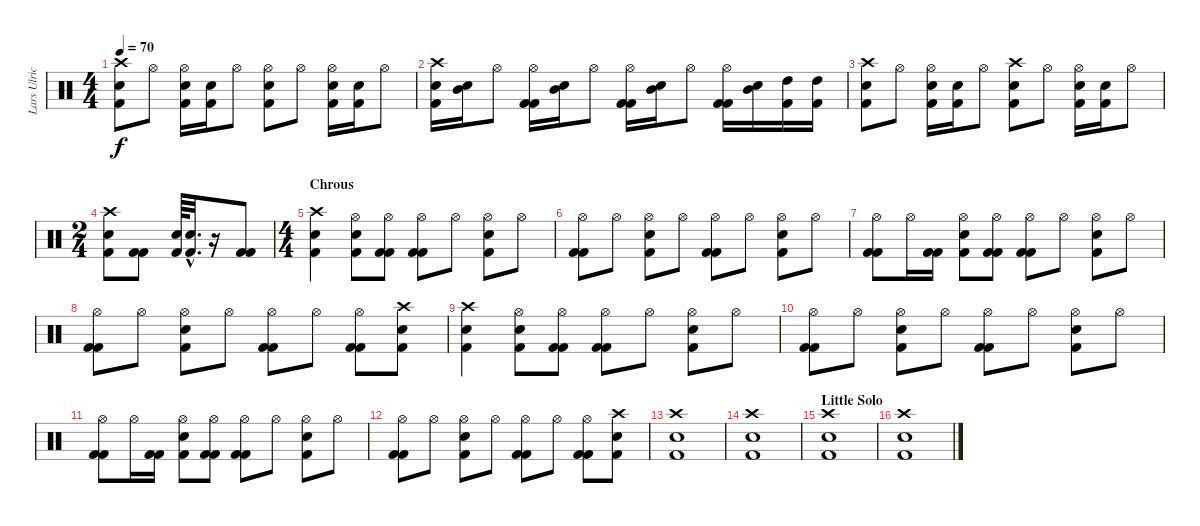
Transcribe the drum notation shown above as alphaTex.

\track ("Lars Ulrich (Drums)" "Lars Ulric") {instrument percussion}
\staff {score}
\articulation defaults
\ts (4 4)
\tempo 70
\clef neutral
\ks c
("Snare (hit) 2" "Kick (hit) 2" "Crash high (hit)").8{dy f} "Hi-Hat (open)".8 ("Snare (hit) 2" "Kick (hit) 2" "Hi-Hat (open)").16 ("Snare (hit) 2" "Kick (hit) 2").16 "Hi-Hat (open)".8 ("Snare (hit) 2" "Kick (hit) 2" "Hi-Hat (open)").8 "Hi-Hat (open)".8 ("Snare (hit) 2" "Kick (hit) 2" "Hi-Hat (open)").16 ("Snare (hit) 2" "Kick (hit) 2").16 "Hi-Hat (open)".8 |
("Snare (hit) 2" "Kick (hit) 2" "Crash high (hit)").16 ("Mid Tom (hit)" "Snare (hit) 2").16 "Hi-Hat (open)".8 ("Kick (hit) 2" "Kick (hit) 2" "Hi-Hat (open)").16 ("Mid Tom (hit)" "Snare (hit) 2").16 "Hi-Hat (open)".8 ("Kick (hit) 2" "Kick (hit) 2" "Hi-Hat (open)").16 ("Mid Tom (hit)" "Snare (hit) 2").16 "Hi-Hat (open)".8 ("Kick (hit) 2" "Kick (hit) 2" "Hi-Hat (open)").16 ("Mid Tom (hit)" "Snare (hit) 2").16 ("High Tom (hit)" "Kick (hit) 2").16 ("High Tom (hit)" "Kick (hit) 2").16 |
("Snare (hit) 2" "Kick (hit) 2" "Crash high (hit)").8 "Hi-Hat (open)".8 ("Snare (hit) 2" "Kick (hit) 2" "Hi-Hat (open)").16 ("Snare (hit) 2" "Kick (hit) 2").16 "Hi-Hat (open)".8 ("Snare (hit) 2" "Kick (hit) 2" "Crash high (hit)").8 "Hi-Hat (open)".8 ("Snare (hit) 2" "Kick (hit) 2" "Hi-Hat (open)").16 ("Snare (hit) 2" "Kick (hit) 2").16 "Hi-Hat (open)".8 |
\ts (2 4)
("Snare (hit) 2" "Kick (hit) 2" "Crash high (hit)").8 ("Kick (hit) 2" "Kick (hit) 2").8 ("Snare (hit) 2" "Kick (hit) 2").64 ("Snare (hit) 2"{hac} "Kick (hit) 2"{hac}).32{d} r.16 ("Kick (hit) 2" "Kick (hit) 2").8 |
\ts (4 4)
\section ("" "Chrous")
("Snare (hit) 2" "Kick (hit) 2" "Crash high (hit)").4 ("Snare (hit) 2" "Kick (hit) 2" "Hi-Hat (open)").8 ("Kick (hit) 2" "Kick (hit) 2" "Hi-Hat (open)").8 ("Kick (hit) 2" "Kick (hit) 2" "Hi-Hat (open)").8 "Hi-Hat (open)".8 ("Snare (hit) 2" "Kick (hit) 2" "Hi-Hat (open)").8 "Hi-Hat (open)".8 |
("Kick (hit) 2" "Kick (hit) 2" "Hi-Hat (open)").8 "Hi-Hat (open)".8 ("Snare (hit) 2" "Kick (hit) 2" "Hi-Hat (open)").8 "Hi-Hat (open)".8 ("Kick (hit) 2" "Kick (hit) 2" "Hi-Hat (open)").8 "Hi-Hat (open)".8 ("Snare (hit) 2" "Kick (hit) 2" "Hi-Hat (open)").8 "Hi-Hat (open)".8 |
("Kick (hit) 2" "Kick (hit) 2" "Hi-Hat (open)").8 "Hi-Hat (open)".16 ("Kick (hit) 2" "Kick (hit) 2").16 ("Snare (hit) 2" "Kick (hit) 2" "Hi-Hat (open)").8 ("Kick (hit) 2" "Kick (hit) 2" "Hi-Hat (open)").8 ("Kick (hit) 2" "Kick (hit) 2" "Hi-Hat (open)").8 "Hi-Hat (open)".8 ("Snare (hit) 2" "Kick (hit) 2" "Hi-Hat (open)").8 "Hi-Hat (open)".8 |
("Kick (hit) 2" "Kick (hit) 2" "Hi-Hat (open)").8 "Hi-Hat (open)".8 ("Snare (hit) 2" "Kick (hit) 2" "Hi-Hat (open)").8 "Hi-Hat (open)".8 ("Kick (hit) 2" "Kick (hit) 2" "Hi-Hat (open)").8 "Hi-Hat (open)".8 ("Kick (hit) 2" "Kick (hit) 2" "Hi-Hat (open)").8 ("Snare (hit) 2" "Kick (hit) 2" "Crash high (hit)").8 |
("Snare (hit) 2" "Kick (hit) 2" "Crash high (hit)").4 ("Snare (hit) 2" "Kick (hit) 2" "Hi-Hat (open)").8 ("Kick (hit) 2" "Kick (hit) 2" "Hi-Hat (open)").8 ("Kick (hit) 2" "Kick (hit) 2" "Hi-Hat (open)").8 "Hi-Hat (open)".8 ("Snare (hit) 2" "Kick (hit) 2" "Hi-Hat (open)").8 "Hi-Hat (open)".8 |
("Kick (hit) 2" "Kick (hit) 2" "Hi-Hat (open)").8 "Hi-Hat (open)".8 ("Snare (hit) 2" "Kick (hit) 2" "Hi-Hat (open)").8 "Hi-Hat (open)".8 ("Kick (hit) 2" "Kick (hit) 2" "Hi-Hat (open)").8 "Hi-Hat (open)".8 ("Snare (hit) 2" "Kick (hit) 2" "Hi-Hat (open)").8 "Hi-Hat (open)".8 |
("Kick (hit) 2" "Kick (hit) 2" "Hi-Hat (open)").8 "Hi-Hat (open)".16 ("Kick (hit) 2" "Kick (hit) 2").16 ("Snare (hit) 2" "Kick (hit) 2" "Hi-Hat (open)").8 ("Kick (hit) 2" "Kick (hit) 2" "Hi-Hat (open)").8 ("Kick (hit) 2" "Kick (hit) 2" "Hi-Hat (open)").8 "Hi-Hat (open)".8 ("Snare (hit) 2" "Kick (hit) 2" "Hi-Hat (open)").8 "Hi-Hat (open)".8 |
("Kick (hit) 2" "Kick (hit) 2" "Hi-Hat (open)").8 "Hi-Hat (open)".8 ("Snare (hit) 2" "Kick (hit) 2" "Hi-Hat (open)").8 "Hi-Hat (open)".8 ("Kick (hit) 2" "Kick (hit) 2" "Hi-Hat (open)").8 "Hi-Hat (open)".8 ("Kick (hit) 2" "Kick (hit) 2" "Hi-Hat (open)").8 ("Snare (hit) 2" "Kick (hit) 2" "Crash high (hit)").8 |
("Snare (hit) 2" "Kick (hit) 2" "Crash high (hit)").1 |
("Snare (hit) 2" "Kick (hit) 2" "Crash high (hit)").1 |
\section ("" "Little Solo")
("Snare (hit) 2" "Kick (hit) 2" "Crash high (hit)").1 |
("Snare (hit) 2" "Kick (hit) 2" "Crash high (hit)").1
